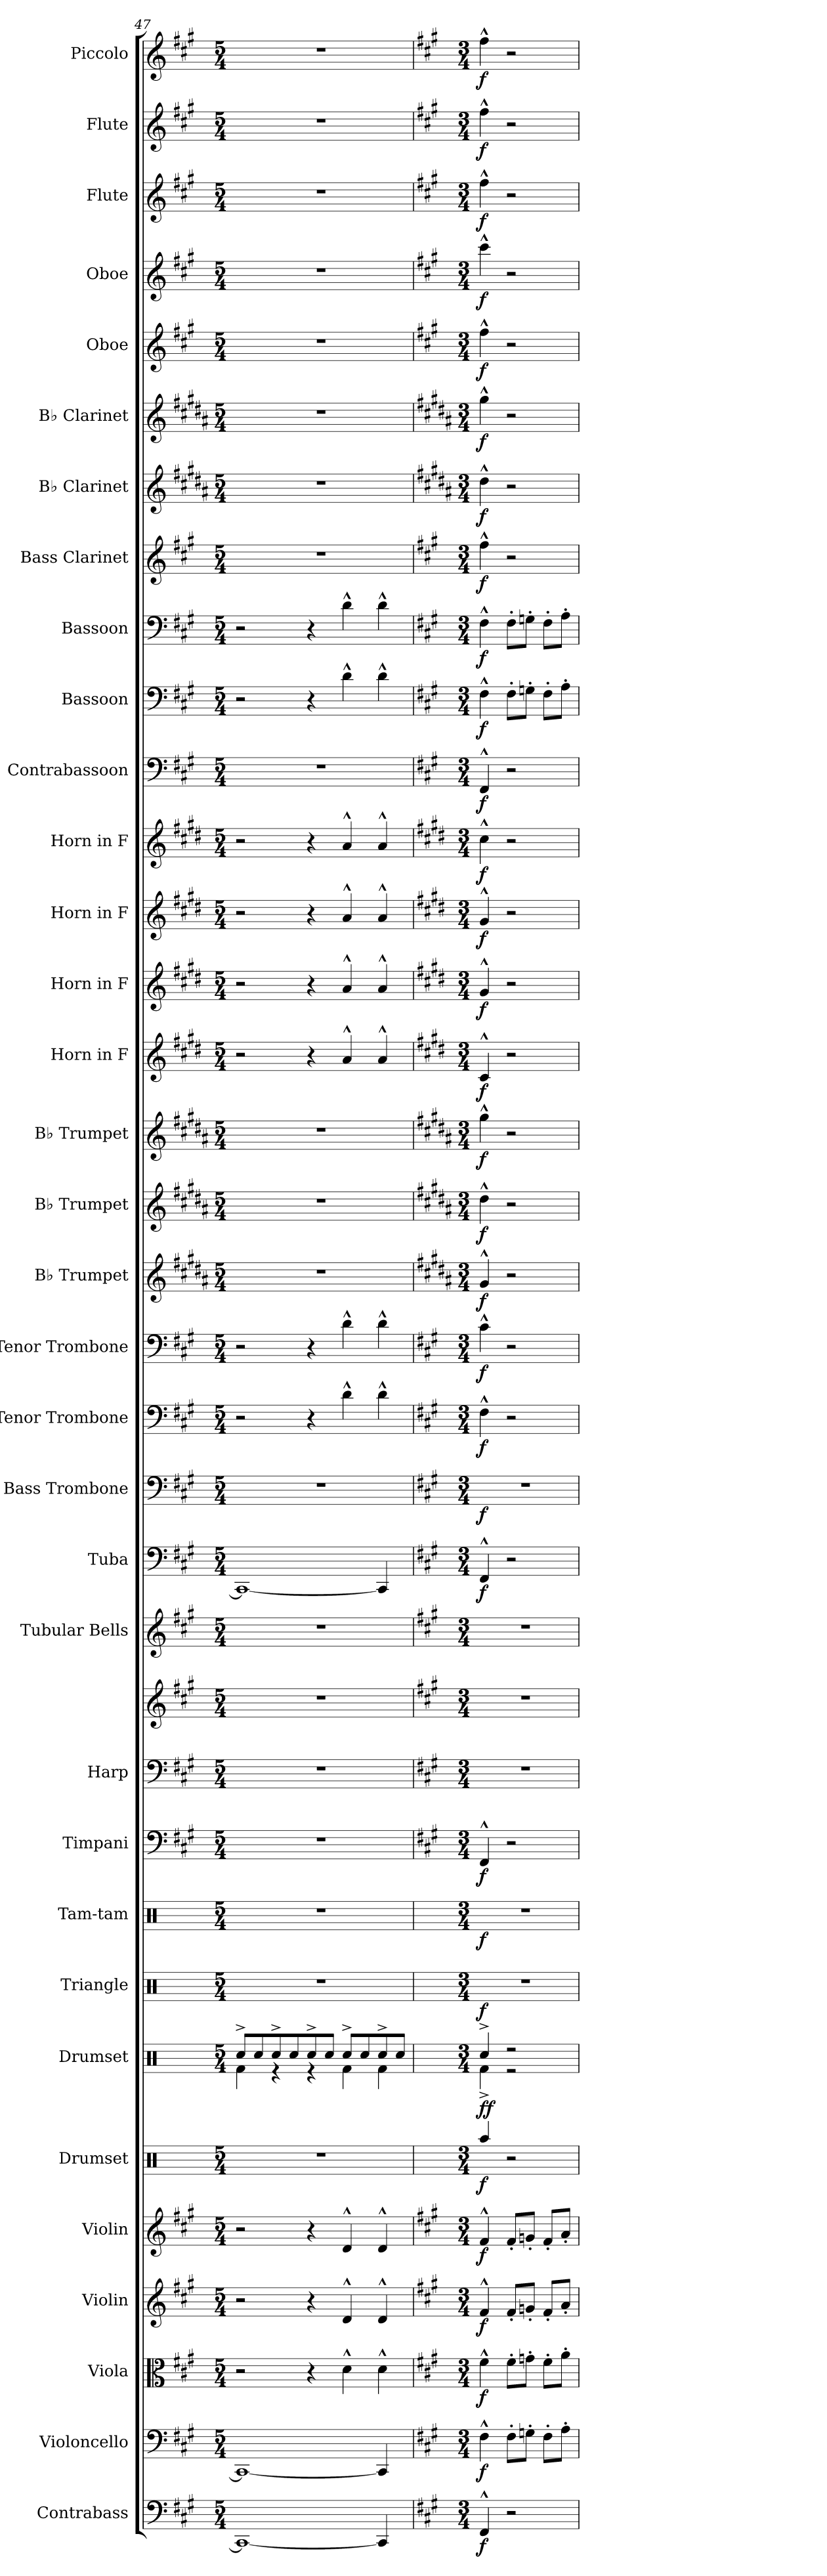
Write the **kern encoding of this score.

**kern	**dynam	**kern	**dynam	**kern	**dynam	**kern	**dynam	**kern	**dynam	**kern	**dynam	**kern	**dynam	**kern	**dynam	**kern	**dynam	**kern	**dynam	**kern	**kern	**kern	**kern	**dynam	**kern	**dynam	**kern	**dynam	**kern	**dynam	**kern	**dynam	**kern	**dynam	**kern	**dynam	**kern	**dynam	**kern	**dynam	**kern	**dynam	**kern	**dynam	**kern	**dynam	**kern	**dynam	**kern	**dynam	**kern	**dynam	**kern	**dynam	**kern	**dynam	**kern	**dynam	**kern	**dynam	**kern	**dynam	**kern	**dynam	**kern	**dynam
*part34	*part34	*part33	*part33	*part32	*part32	*part31	*part31	*part30	*part30	*part29	*part29	*part28	*part28	*part27	*part27	*part26	*part26	*part25	*part25	*part24	*part24	*part23	*part22	*part22	*part21	*part21	*part20	*part20	*part19	*part19	*part18	*part18	*part17	*part17	*part16	*part16	*part15	*part15	*part14	*part14	*part13	*part13	*part12	*part12	*part11	*part11	*part10	*part10	*part9	*part9	*part8	*part8	*part7	*part7	*part6	*part6	*part5	*part5	*part4	*part4	*part3	*part3	*part2	*part2	*part1	*part1
*staff35	*staff35	*staff34	*staff34	*staff33	*staff33	*staff32	*staff32	*staff31	*staff31	*staff30	*staff30	*staff29	*staff29	*staff28	*staff28	*staff27	*staff27	*staff26	*staff26	*staff25	*staff24	*staff23	*staff22	*staff22	*staff21	*staff21	*staff20	*staff20	*staff19	*staff19	*staff18	*staff18	*staff17	*staff17	*staff16	*staff16	*staff15	*staff15	*staff14	*staff14	*staff13	*staff13	*staff12	*staff12	*staff11	*staff11	*staff10	*staff10	*staff9	*staff9	*staff8	*staff8	*staff7	*staff7	*staff6	*staff6	*staff5	*staff5	*staff4	*staff4	*staff3	*staff3	*staff2	*staff2	*staff1	*staff1
*I"Contrabass	*	*I"Violoncello	*	*I"Viola	*	*I"Violin	*	*I"Violin	*	*I"Drumset	*	*I"Drumset	*	*I"Triangle	*	*I"Tam-tam	*	*I"Timpani	*	*I"Harp	*	*I"Tubular Bells	*I"Tuba	*	*I"Bass Trombone	*	*I"Tenor Trombone	*	*I"Tenor Trombone	*	*I"B♭ Trumpet	*	*I"B♭ Trumpet	*	*I"B♭ Trumpet	*	*I"Horn in F	*	*I"Horn in F	*	*I"Horn in F	*	*I"Horn in F	*	*I"Contrabassoon	*	*I"Bassoon	*	*I"Bassoon	*	*I"Bass Clarinet	*	*I"B♭ Clarinet	*	*I"B♭ Clarinet	*	*I"Oboe	*	*I"Oboe	*	*I"Flute	*	*I"Flute	*	*I"Piccolo	*
*I'Cb.	*	*I'Vc.	*	*I'Vla.	*	*I'Vln.	*	*I'Vln.	*	*I'Drs.	*	*I'Drs.	*	*I'Trgl.	*	*I'Tam-tam	*	*I'Timp.	*	*I'Hrp.	*	*I'Tu. Be.	*I'Tba.	*	*I'B. Tbn.	*	*I'T. Tbn.	*	*I'T. Tbn.	*	*I'B♭ Tpt.	*	*I'B♭ Tpt.	*	*I'B♭ Tpt.	*	*	*	*	*	*	*	*	*	*I'Cbsn.	*	*I'Bsn.	*	*I'Bsn.	*	*I'B. Cl.	*	*I'B♭ Cl.	*	*I'B♭ Cl.	*	*I'Ob.	*	*I'Ob.	*	*I'Fl.	*	*I'Fl.	*	*I'Picc.	*
*clefF4	*	*clefF4	*	*clefC3	*	*clefG2	*	*clefG2	*	*clefX	*	*clefX	*	*clefX	*	*clefX	*	*clefF4	*	*clefF4	*clefG2	*clefG2	*clefF4	*	*clefF4	*	*clefF4	*	*clefF4	*	*clefG2	*	*clefG2	*	*clefG2	*	*clefG2	*	*clefG2	*	*clefG2	*	*clefG2	*	*clefF4	*	*clefF4	*	*clefF4	*	*clefG2	*	*clefG2	*	*clefG2	*	*clefG2	*	*clefG2	*	*clefG2	*	*clefG2	*	*clefG2	*
*ITrd7c12	*	*	*	*	*	*	*	*	*	*	*	*	*	*	*	*	*	*	*	*	*	*	*	*	*	*	*	*	*	*	*ITrd1c2	*	*ITrd1c2	*	*ITrd1c2	*	*ITrd4c7	*	*ITrd4c7	*	*ITrd4c7	*	*ITrd4c7	*	*ITrd7c12	*	*	*	*	*	*ITrd8c14	*	*ITrd1c2	*	*ITrd1c2	*	*	*	*	*	*	*	*	*	*ITrd-7c-12	*
*k[f#c#g#]	*	*k[f#c#g#]	*	*k[f#c#g#]	*	*k[f#c#g#]	*	*k[f#c#g#]	*	*k[]	*	*k[]	*	*k[]	*	*k[]	*	*k[f#c#g#]	*	*k[f#c#g#]	*k[f#c#g#]	*k[f#c#g#]	*k[f#c#g#]	*	*k[f#c#g#]	*	*k[f#c#g#]	*	*k[f#c#g#]	*	*k[f#c#g#]	*	*k[f#c#g#]	*	*k[f#c#g#]	*	*k[f#c#g#]	*	*k[f#c#g#]	*	*k[f#c#g#]	*	*k[f#c#g#]	*	*k[f#c#g#]	*	*k[f#c#g#]	*	*k[f#c#g#]	*	*k[f#c#g#]	*	*k[f#c#g#]	*	*k[f#c#g#]	*	*k[f#c#g#]	*	*k[f#c#g#]	*	*k[f#c#g#]	*	*k[f#c#g#]	*	*k[f#c#g#]	*
*M5/4	*	*M5/4	*	*M5/4	*	*M5/4	*	*M5/4	*	*M5/4	*	*M5/4	*	*M5/4	*	*M5/4	*	*M5/4	*	*M5/4	*M5/4	*M5/4	*M5/4	*	*M5/4	*	*M5/4	*	*M5/4	*	*M5/4	*	*M5/4	*	*M5/4	*	*M5/4	*	*M5/4	*	*M5/4	*	*M5/4	*	*M5/4	*	*M5/4	*	*M5/4	*	*M5/4	*	*M5/4	*	*M5/4	*	*M5/4	*	*M5/4	*	*M5/4	*	*M5/4	*	*M5/4	*
=47	=47	=47	=47	=47	=47	=47	=47	=47	=47	=47	=47	=47	=47	=47	=47	=47	=47	=47	=47	=47	=47	=47	=47	=47	=47	=47	=47	=47	=47	=47	=47	=47	=47	=47	=47	=47	=47	=47	=47	=47	=47	=47	=47	=47	=47	=47	=47	=47	=47	=47	=47	=47	=47	=47	=47	=47	=47	=47	=47	=47	=47	=47	=47	=47	=47	=47
*	*	*	*	*	*	*	*	*	*	*	*	*^	*	*	*	*	*	*	*	*	*	*	*	*	*	*	*	*	*	*	*	*	*	*	*	*	*	*	*	*	*	*	*	*	*	*	*	*	*	*	*	*	*	*	*	*	*	*	*	*	*	*	*	*	*	*
1CCC#_	.	1CC#_	.	2r	.	2r	.	2r	.	4%5r	.	8Rcc^/L	4Rf\	.	4%5r	.	4%5r	.	4%5r	.	4%5r	4%5r	4%5r	1CC#_	.	4%5r	.	2r	.	2r	.	4%5r	.	4%5r	.	4%5r	.	2r	.	2r	.	2r	.	2r	.	4%5r	.	2r	.	2r	.	4%5r	.	4%5r	.	4%5r	.	4%5r	.	4%5r	.	4%5r	.	4%5r	.	4%5r	.
.	.	.	.	.	.	.	.	.	.	.	.	8Rcc/	.	.	.	.	.	.	.	.	.	.	.	.	.	.	.	.	.	.	.	.	.	.	.	.	.	.	.	.	.	.	.	.	.	.	.	.	.	.	.	.	.	.	.	.	.	.	.	.	.	.	.	.	.	.	.
.	.	.	.	.	.	.	.	.	.	.	.	8Rcc^/	4r	.	.	.	.	.	.	.	.	.	.	.	.	.	.	.	.	.	.	.	.	.	.	.	.	.	.	.	.	.	.	.	.	.	.	.	.	.	.	.	.	.	.	.	.	.	.	.	.	.	.	.	.	.	.
.	.	.	.	.	.	.	.	.	.	.	.	8Rcc/	.	.	.	.	.	.	.	.	.	.	.	.	.	.	.	.	.	.	.	.	.	.	.	.	.	.	.	.	.	.	.	.	.	.	.	.	.	.	.	.	.	.	.	.	.	.	.	.	.	.	.	.	.	.	.
.	.	.	.	4r	.	4r	.	4r	.	.	.	8Rcc^/	4r	.	.	.	.	.	.	.	.	.	.	.	.	.	.	4r	.	4r	.	.	.	.	.	.	.	4r	.	4r	.	4r	.	4r	.	.	.	4r	.	4r	.	.	.	.	.	.	.	.	.	.	.	.	.	.	.	.	.
.	.	.	.	.	.	.	.	.	.	.	.	8Rcc/J	.	.	.	.	.	.	.	.	.	.	.	.	.	.	.	.	.	.	.	.	.	.	.	.	.	.	.	.	.	.	.	.	.	.	.	.	.	.	.	.	.	.	.	.	.	.	.	.	.	.	.	.	.	.	.
.	.	.	.	4d^^\	.	4d^^/	.	4d^^/	.	.	.	8Rcc^/L	4Rf\	.	.	.	.	.	.	.	.	.	.	.	.	.	.	4d^^\	.	4d^^\	.	.	.	.	.	.	.	4d^^/	.	4d^^/	.	4d^^/	.	4d^^/	.	.	.	4d^^\	.	4d^^\	.	.	.	.	.	.	.	.	.	.	.	.	.	.	.	.	.
.	.	.	.	.	.	.	.	.	.	.	.	8Rcc/	.	.	.	.	.	.	.	.	.	.	.	.	.	.	.	.	.	.	.	.	.	.	.	.	.	.	.	.	.	.	.	.	.	.	.	.	.	.	.	.	.	.	.	.	.	.	.	.	.	.	.	.	.	.	.
4CCC#/]	.	4CC#/]	.	4d^^\	.	4d^^/	.	4d^^/	.	.	.	8Rcc^/	4Rf\	.	.	.	.	.	.	.	.	.	.	4CC#/]	.	.	.	4d^^\	.	4d^^\	.	.	.	.	.	.	.	4d^^/	.	4d^^/	.	4d^^/	.	4d^^/	.	.	.	4d^^\	.	4d^^\	.	.	.	.	.	.	.	.	.	.	.	.	.	.	.	.	.
.	.	.	.	.	.	.	.	.	.	.	.	8Rcc/J	.	.	.	.	.	.	.	.	.	.	.	.	.	.	.	.	.	.	.	.	.	.	.	.	.	.	.	.	.	.	.	.	.	.	.	.	.	.	.	.	.	.	.	.	.	.	.	.	.	.	.	.	.	.	.
=48	=48	=48	=48	=48	=48	=48	=48	=48	=48	=48	=48	=48	=48	=48	=48	=48	=48	=48	=48	=48	=48	=48	=48	=48	=48	=48	=48	=48	=48	=48	=48	=48	=48	=48	=48	=48	=48	=48	=48	=48	=48	=48	=48	=48	=48	=48	=48	=48	=48	=48	=48	=48	=48	=48	=48	=48	=48	=48	=48	=48	=48	=48	=48	=48	=48	=48	=48
*k[f#c#g#]	*	*k[f#c#g#]	*	*k[f#c#g#]	*	*k[f#c#g#]	*	*k[f#c#g#]	*	*	*	*	*	*	*	*	*	*	*k[f#c#g#]	*	*k[f#c#g#]	*k[f#c#g#]	*k[f#c#g#]	*k[f#c#g#]	*	*k[f#c#g#]	*	*k[f#c#g#]	*	*k[f#c#g#]	*	*k[f#c#g#]	*	*k[f#c#g#]	*	*k[f#c#g#]	*	*k[f#c#g#]	*	*k[f#c#g#]	*	*k[f#c#g#]	*	*k[f#c#g#]	*	*k[f#c#g#]	*	*k[f#c#g#]	*	*k[f#c#g#]	*	*k[f#c#g#]	*	*k[f#c#g#]	*	*k[f#c#g#]	*	*k[f#c#g#]	*	*k[f#c#g#]	*	*k[f#c#g#]	*	*k[f#c#g#]	*	*k[f#c#g#]	*
*M3/4	*	*M3/4	*	*M3/4	*	*M3/4	*	*M3/4	*	*M3/4	*	*M3/4	*	*	*M3/4	*	*M3/4	*	*M3/4	*	*M3/4	*M3/4	*M3/4	*M3/4	*	*M3/4	*	*M3/4	*	*M3/4	*	*M3/4	*	*M3/4	*	*M3/4	*	*M3/4	*	*M3/4	*	*M3/4	*	*M3/4	*	*M3/4	*	*M3/4	*	*M3/4	*	*M3/4	*	*M3/4	*	*M3/4	*	*M3/4	*	*M3/4	*	*M3/4	*	*M3/4	*	*M3/4	*
!	!LO:DY:b	!	!LO:DY:b	!	!LO:DY:b	!	!LO:DY:b	!	!LO:DY:b	!	!LO:DY:b	!	!	!LO:DY:b	!	!	!	!	!	!	!	!	!	!	!	!	!	!	!	!	!	!	!	!	!	!	!	!	!	!	!	!	!	!	!	!	!	!	!	!	!	!	!	!	!	!	!	!	!	!	!	!	!	!	!	!	!
!	!	!	!	!	!	!	!	!	!	!	!	!	!	!LO:DY:n=1:b	!	!LO:DY:b	!	!LO:DY:b	!	!LO:DY:b	!	!	!	!	!LO:DY:b	!	!LO:DY:b	!	!LO:DY:b	!	!LO:DY:b	!	!LO:DY:b	!	!LO:DY:b	!	!LO:DY:b	!	!LO:DY:b	!	!LO:DY:b	!	!LO:DY:b	!	!LO:DY:b	!	!LO:DY:b	!	!LO:DY:b	!	!LO:DY:b	!	!LO:DY:b	!	!LO:DY:b	!	!LO:DY:b	!	!LO:DY:b	!	!LO:DY:b	!	!LO:DY:b	!	!LO:DY:b	!	!LO:DY:b
4FFF#^^/	f	4F#^^\	f	4f#^^\	f	4f#^^/	f	4f#^^/	f	4Raa/	f	4Rcc^/	4Rf^\	f f	2.r	f	2.r	f	4FF#^^/	f	2.r	2.r	2.r	4FF#^^/	f	2.r	f	4F#^^\	f	4c#^^\	f	4f#^^/	f	4cc#^^\	f	4ff#^^\	f	4F#^^/	f	4c#^^/	f	4c#^^/	f	4f#^^\	f	4FFF#^^/	f	4F#^^\	f	4F#^^\	f	4f#^^\	f	4cc#^^\	f	4ff#^^\	f	4ff#^^\	f	4ccc#^^\	f	4ff#^^\	f	4ff#^^\	f	4fff#^^\	f
2r	.	8F#'\L	.	8f#'\L	.	8f#'/L	.	8f#'/L	.	2r	.	2r	2r	.	.	.	.	.	2r	.	.	.	.	2r	.	.	.	2r	.	2r	.	2r	.	2r	.	2r	.	2r	.	2r	.	2r	.	2r	.	2r	.	8F#'\L	.	8F#'\L	.	2r	.	2r	.	2r	.	2r	.	2r	.	2r	.	2r	.	2r	.
.	.	8Gn'\J	.	8gn'\J	.	8gn'/J	.	8gn'/J	.	.	.	.	.	.	.	.	.	.	.	.	.	.	.	.	.	.	.	.	.	.	.	.	.	.	.	.	.	.	.	.	.	.	.	.	.	.	.	8Gn'\J	.	8Gn'\J	.	.	.	.	.	.	.	.	.	.	.	.	.	.	.	.	.
.	.	8F#'\L	.	8f#'\L	.	8f#'/L	.	8f#'/L	.	.	.	.	.	.	.	.	.	.	.	.	.	.	.	.	.	.	.	.	.	.	.	.	.	.	.	.	.	.	.	.	.	.	.	.	.	.	.	8F#'\L	.	8F#'\L	.	.	.	.	.	.	.	.	.	.	.	.	.	.	.	.	.
.	.	8A'\J	.	8a'\J	.	8a'/J	.	8a'/J	.	.	.	.	.	.	.	.	.	.	.	.	.	.	.	.	.	.	.	.	.	.	.	.	.	.	.	.	.	.	.	.	.	.	.	.	.	.	.	8A'\J	.	8A'\J	.	.	.	.	.	.	.	.	.	.	.	.	.	.	.	.	.
*	*	*	*	*	*	*	*	*	*	*	*	*v	*v	*	*	*	*	*	*	*	*	*	*	*	*	*	*	*	*	*	*	*	*	*	*	*	*	*	*	*	*	*	*	*	*	*	*	*	*	*	*	*	*	*	*	*	*	*	*	*	*	*	*	*	*	*	*
=	=	=	=	=	=	=	=	=	=	=	=	=	=	=	=	=	=	=	=	=	=	=	=	=	=	=	=	=	=	=	=	=	=	=	=	=	=	=	=	=	=	=	=	=	=	=	=	=	=	=	=	=	=	=	=	=	=	=	=	=	=	=	=	=	=	=
*-	*-	*-	*-	*-	*-	*-	*-	*-	*-	*-	*-	*-	*-	*-	*-	*-	*-	*-	*-	*-	*-	*-	*-	*-	*-	*-	*-	*-	*-	*-	*-	*-	*-	*-	*-	*-	*-	*-	*-	*-	*-	*-	*-	*-	*-	*-	*-	*-	*-	*-	*-	*-	*-	*-	*-	*-	*-	*-	*-	*-	*-	*-	*-	*-	*-	*-
